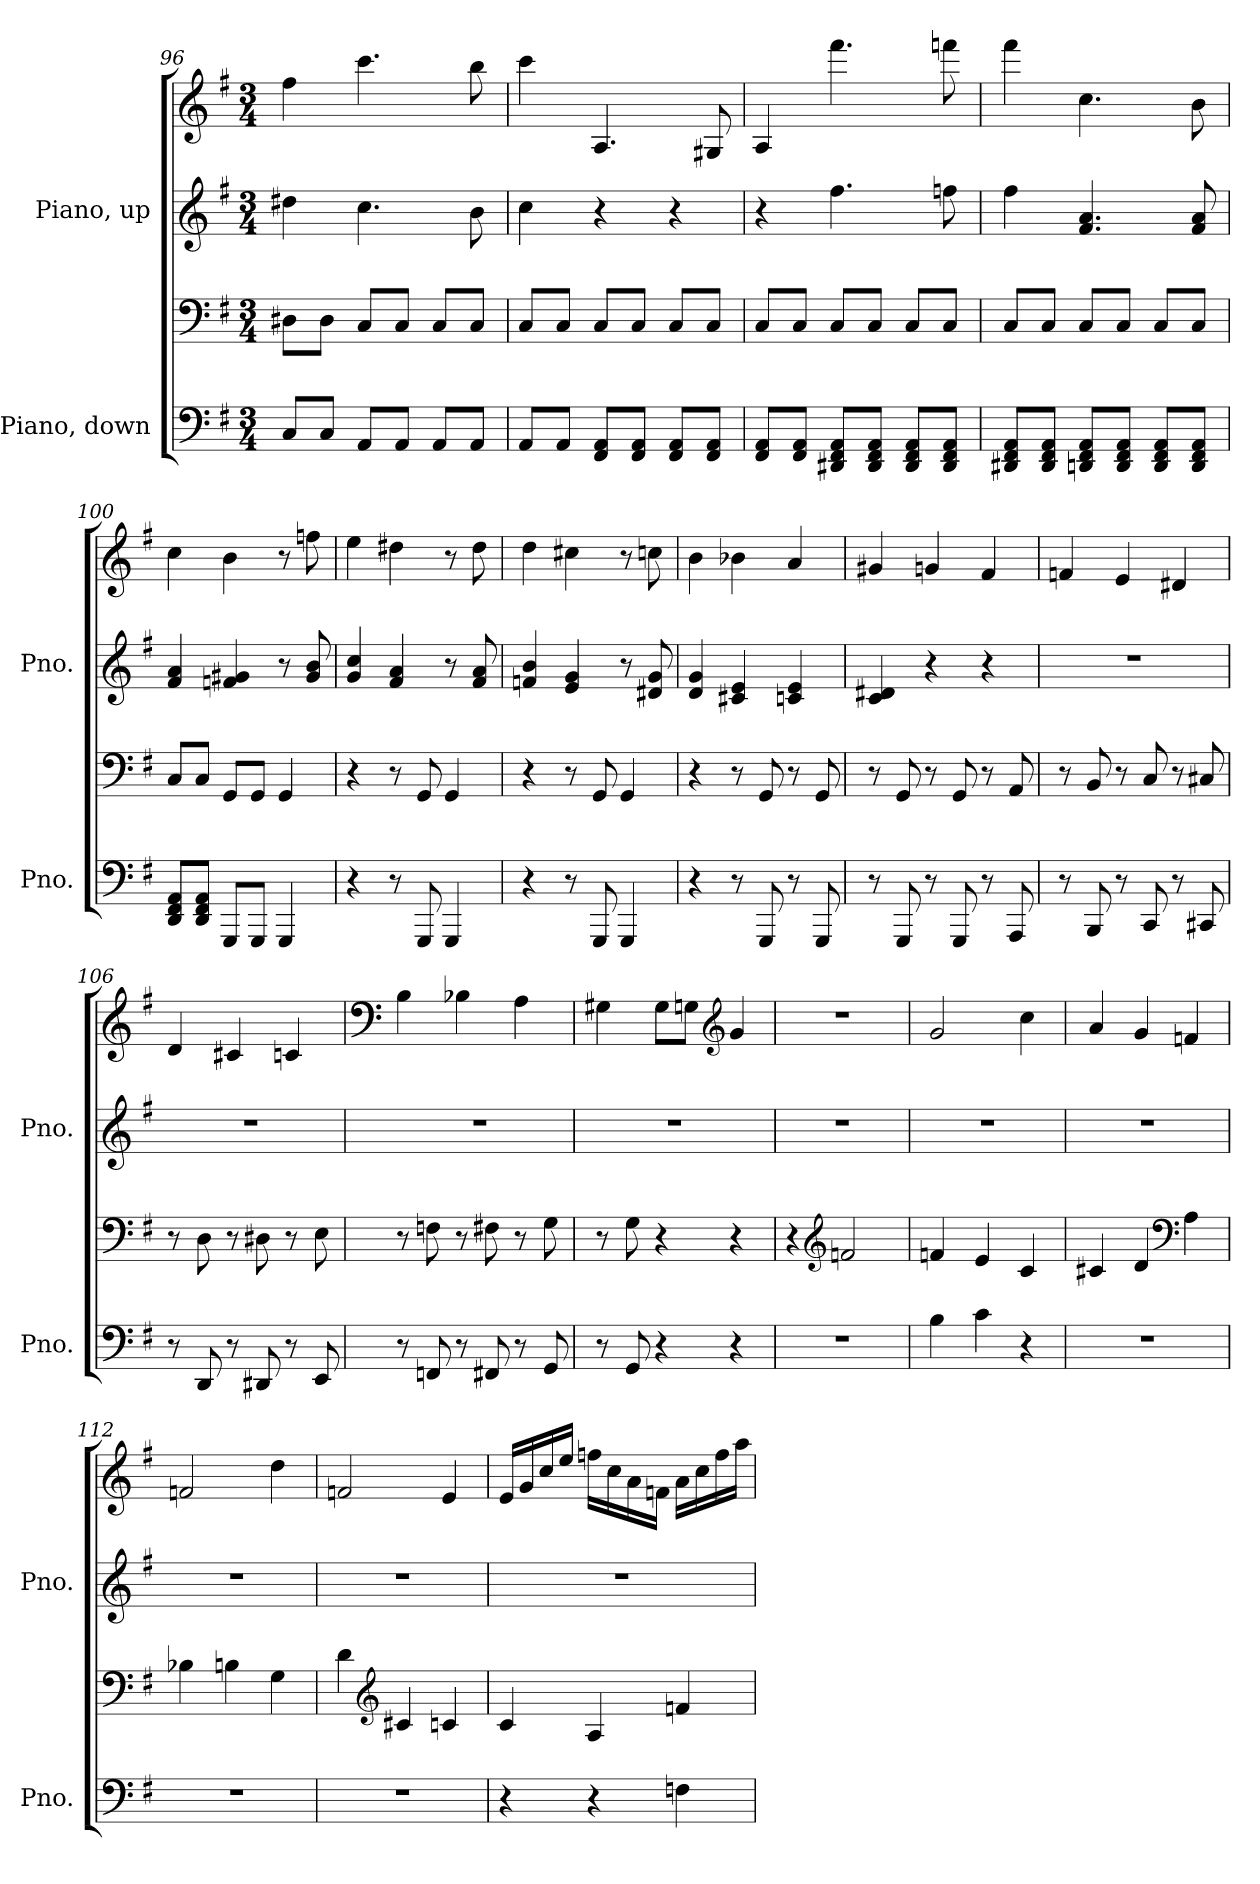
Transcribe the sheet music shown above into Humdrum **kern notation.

**kern	**kern	**kern	**kern
*part2	*part2	*part1	*part1
*staff4	*staff3	*staff2	*staff1
*I"Piano, down	*	*I"Piano, up	*
*I'Pno.	*	*I'Pno.	*
*clefF4	*clefF4	*clefG2	*clefG2
*k[f#]	*k[f#]	*k[f#]	*k[f#]
*M3/4	*M3/4	*M3/4	*M3/4
=96	=96	=96	=96
8C/L	8D#X\L	4dd#X\	4ff#\
8C/J	8D#\J	.	.
8AA/L	8C/L	4.cc\	4.ccc\
8AA/J	8C/J	.	.
8AA/L	8C/L	.	.
8AA/J	8C/J	8b\	8bb\
!!LO:LB:g=z
=97	=97	=97	=97
8AA/L	8C/L	4cc\	4ccc\
8AA/J	8C/J	.	.
8FF#/ 8AA/L	8C/L	4r	4.A/
8FF#/ 8AA/J	8C/J	.	.
8FF#/ 8AA/L	8C/L	4r	.
8FF#/ 8AA/J	8C/J	.	8G#X/
=98	=98	=98	=98
8FF#/ 8AA/L	8C/L	4r	4A/
8FF#/ 8AA/J	8C/J	.	.
8DD#X/ 8FF#/ 8AA/L	8C/L	4.ff#\	4.fff#\
8DD#/ 8FF#/ 8AA/J	8C/J	.	.
8DD#/ 8FF#/ 8AA/L	8C/L	.	.
8DD#/ 8FF#/ 8AA/J	8C/J	8ffn\	8fffn\
=99	=99	=99	=99
8DD#X/ 8FF#/ 8AA/L	8C/L	4ff#\	4fff#\
8DD#/ 8FF#/ 8AA/J	8C/J	.	.
8DDn/ 8FF#/ 8AA/L	8C/L	4.f#/ 4.a/	4.cc\
8DD/ 8FF#/ 8AA/J	8C/J	.	.
8DD/ 8FF#/ 8AA/L	8C/L	.	.
8DD/ 8FF#/ 8AA/J	8C/J	8f#/ 8a/	8b\
=100	=100	=100	=100
8DD/ 8FF#/ 8AA/L	8C/L	4f#/ 4a/	4cc\
8DD/ 8FF#/ 8AA/J	8C/J	.	.
8GGG/L	8GG/L	4fn/ 4g#X/	4b\
8GGG/J	8GG/J	.	.
4GGG/	4GG/	8r	8r
.	.	8g#/ 8b/	8ffn\
!!LO:LB:g=z
=101	=101	=101	=101
4r	4r	4g/ 4cc/	4ee\
8r	8r	4f#/ 4a/	4dd#X\
8GGG/	8GG/	.	.
4GGG/	4GG/	8r	8r
.	.	8f#/ 8a/	8dd#\
=102	=102	=102	=102
4r	4r	4fn/ 4b/	4dd\
8r	8r	4e/ 4g/	4cc#X\
8GGG/	8GG/	.	.
4GGG/	4GG/	8r	8r
.	.	8d#X/ 8g/	8ccn\
=103	=103	=103	=103
4r	4r	4d/ 4g/	4b\
8r	8r	4c#X/ 4e/	4b-X\
8GGG/	8GG/	.	.
8r	8r	4cn/ 4e/	4a/
8GGG/	8GG/	.	.
=104	=104	=104	=104
8r	8r	4c/ 4d#X/	4g#X/
8GGG/	8GG/	.	.
8r	8r	4r	4gn/
8GGG/	8GG/	.	.
8r	8r	4r	4f#/
8AAA/	8AA/	.	.
=105	=105	=105	=105
8r	8r	2.r	4fn/
8BBB/	8BB/	.	.
8r	8r	.	4e/
8CC/	8C/	.	.
8r	8r	.	4d#X/
8CC#X/	8C#X/	.	.
!!LO:PB:g=z
=106	=106	=106	=106
8r	8r	2.r	4d/
8DD/	8D\	.	.
8r	8r	.	4c#X/
8DD#X/	8D#X\	.	.
8r	8r	.	4cn/
8EE/	8E\	.	.
=107	=107	=107	=107
*	*	*	*clefF4
8r	8r	2.r	4B\
8FFn/	8Fn\	.	.
8r	8r	.	4B-X\
8FF#X/	8F#X\	.	.
8r	8r	.	4A\
8GG/	8G\	.	.
=108	=108	=108	=108
8r	8r	2.r	4G#X\
8GG/	8G\	.	.
4r	4r	.	8G#\L
.	.	.	8Gn\J
*	*	*	*clefG2
4r	4r	.	4g/
=109	=109	=109	=109
2.r	4r	2.r	2.r
*	*clefG2	*	*
.	2fn/	.	.
=110	=110	=110	=110
4B\	4fn/	2.r	2g/
4c\	4e/	.	.
4r	4c/	.	4cc\
!!LO:LB:g=z
=111	=111	=111	=111
2.r	4c#X/	2.r	4a/
.	4d/	.	4g/
*	*clefF4	*	*
.	4A\	.	4fn/
=112	=112	=112	=112
2.r	4B-X\	2.r	2fn/
.	4Bn\	.	.
.	4G\	.	4dd\
=113	=113	=113	=113
2.r	4d\	2.r	2fn/
*	*clefG2	*	*
.	4c#X/	.	.
.	4cn/	.	4e/
=114	=114	=114	=114
4r	4c/	2.r	16e/LL
.	.	.	16g/
.	.	.	16cc/
.	.	.	16ee/JJ
4r	4A/	.	16ffn\LL
.	.	.	16cc\
.	.	.	16a\
.	.	.	16fn\JJ
4Fn\	4fn/	.	16a\LL
.	.	.	16cc\
.	.	.	16ff\
.	.	.	16aa\JJ
=	=	=	=
*-	*-	*-	*-
